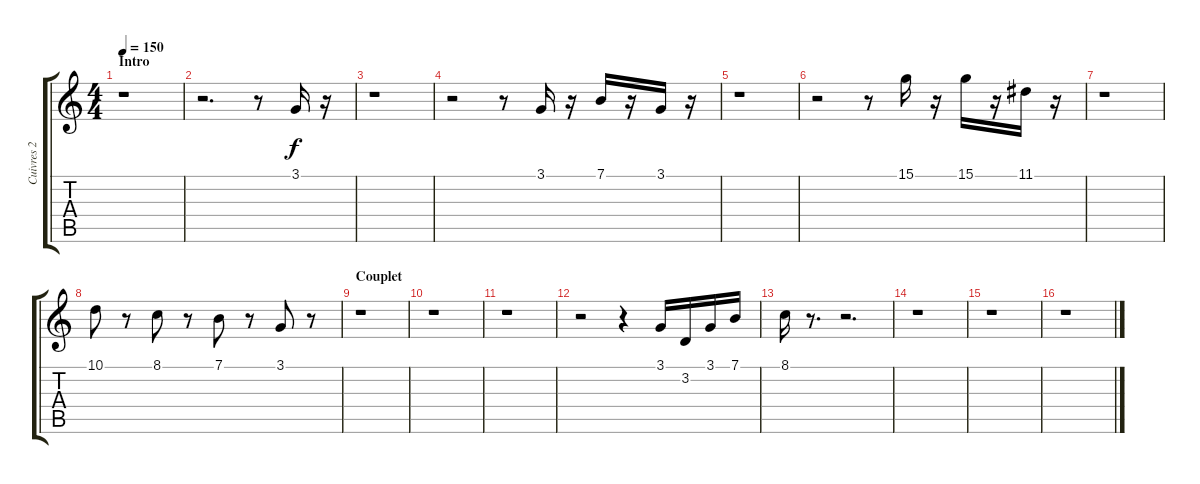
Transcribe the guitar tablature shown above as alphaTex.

\track ("Cuivres 2" "Cuivres 2") {instrument brasssection}
\staff {score tabs}
\tuning (E4 B3 G3 D3 A2 E2) {hide}
\ts (4 4)
\section ("" "Intro")
\tempo 150
\clef g2
\ks c
r.1{dy f} |
r.2{d} r.8 3.1.16 r.16 |
r.1 |
r.2 r.8 3.1.16 r.16 7.1.16 r.16 3.1.16 r.16 |
r.1 |
r.2 r.8 15.1.16 r.16 15.1.16 r.16 11.1.16 r.16 |
r.1 |
10.1.8 r.8 8.1.8 r.8 7.1.8 r.8 3.1.8 r.8 |
\section ("" "Couplet")
r.1 |
r.1 |
r.1 |
r.2 r.4 3.1.16 3.2.16 3.1.16 7.1.16 |
8.1.16 r.8{d} r.2{d} |
r.1 |
r.1 |
r.1
